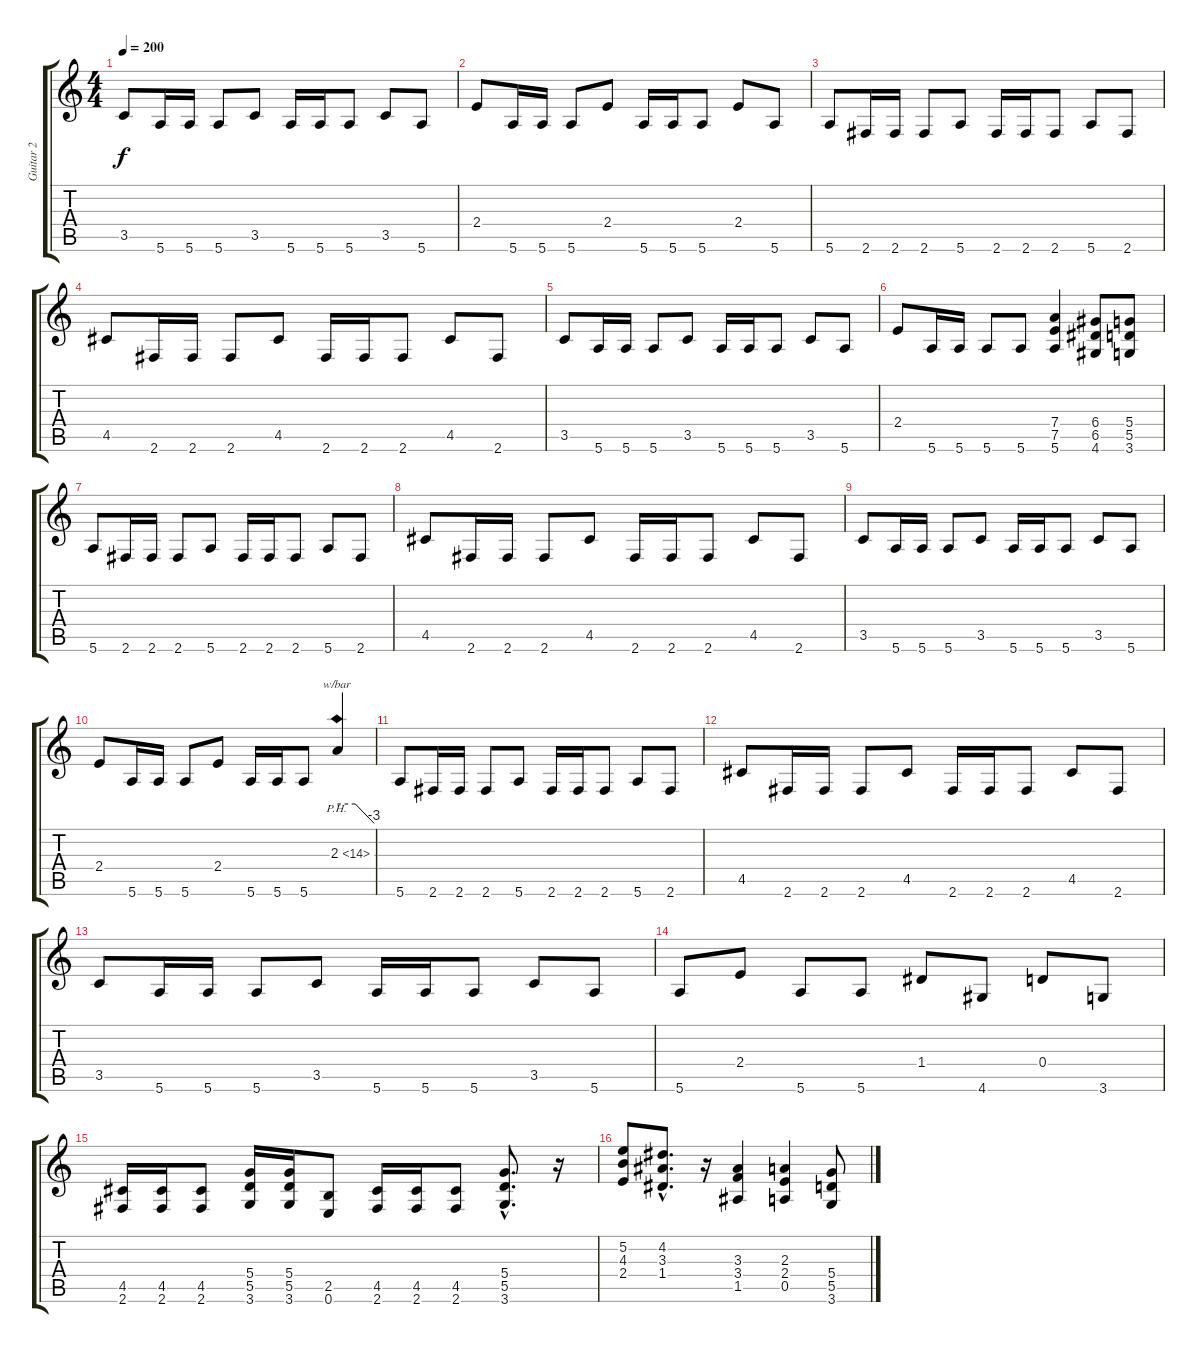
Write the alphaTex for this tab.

\track ("Guitar 2" "Guitar 2") {instrument distortionguitar}
\staff {score tabs}
\tuning (E4 B3 G3 D3 A2 E2) {hide}
\ts (4 4)
\tempo 200
\clef g2
\ks c
3.5.8{dy f} 5.6.16 5.6.16 5.6.8 3.5.8 5.6.16 5.6.16 5.6.8 3.5.8 5.6.8 |
2.4.8 5.6.16 5.6.16 5.6.8 2.4.8 5.6.16 5.6.16 5.6.8 2.4.8 5.6.8 |
5.6.8 2.6.16 2.6.16 2.6.8 5.6.8 2.6.16 2.6.16 2.6.8 5.6.8 2.6.8 |
4.5.8 2.6.16 2.6.16 2.6.8 4.5.8 2.6.16 2.6.16 2.6.8 4.5.8 2.6.8 |
3.5.8 5.6.16 5.6.16 5.6.8 3.5.8 5.6.16 5.6.16 5.6.8 3.5.8 5.6.8 |
2.4.8 5.6.16 5.6.16 5.6.8 5.6.8 (7.4 7.5 5.6).4 (6.4 6.5 4.6).8 (5.4 5.5 3.6).8 |
5.6.8 2.6.16 2.6.16 2.6.8 5.6.8 2.6.16 2.6.16 2.6.8 5.6.8 2.6.8 |
4.5.8 2.6.16 2.6.16 2.6.8 4.5.8 2.6.16 2.6.16 2.6.8 4.5.8 2.6.8 |
3.5.8 5.6.16 5.6.16 5.6.8 3.5.8 5.6.16 5.6.16 5.6.8 3.5.8 5.6.8 |
2.4.8 5.6.16 5.6.16 5.6.8 2.4.8 5.6.16 5.6.16 5.6.8 2.3{ph 12}.4{tbe (custom default 0 0 30 0 60 -12)} |
5.6.8 2.6.16 2.6.16 2.6.8 5.6.8 2.6.16 2.6.16 2.6.8 5.6.8 2.6.8 |
4.5.8 2.6.16 2.6.16 2.6.8 4.5.8 2.6.16 2.6.16 2.6.8 4.5.8 2.6.8 |
3.5.8 5.6.16 5.6.16 5.6.8 3.5.8 5.6.16 5.6.16 5.6.8 3.5.8 5.6.8 |
5.6.8 2.4.8 5.6.8 5.6.8 1.4.8 4.6.8 0.4.8 3.6.8 |
(4.5 2.6).16 (4.5 2.6).16 (4.5 2.6).8 (5.4 5.5 3.6).16 (5.4 5.5 3.6).16 (2.5 0.6).8 (4.5 2.6).16 (4.5 2.6).16 (4.5 2.6).8 (5.4{hac} 5.5{hac} 3.6{hac}).8{d} r.16 |
(5.2 4.3 2.4).8 (4.2{hac} 3.3{hac} 1.4{hac}).8{d} r.16 (3.3 3.4 1.5).4 (2.3 2.4 0.5).4 (5.4 5.5 3.6).8
